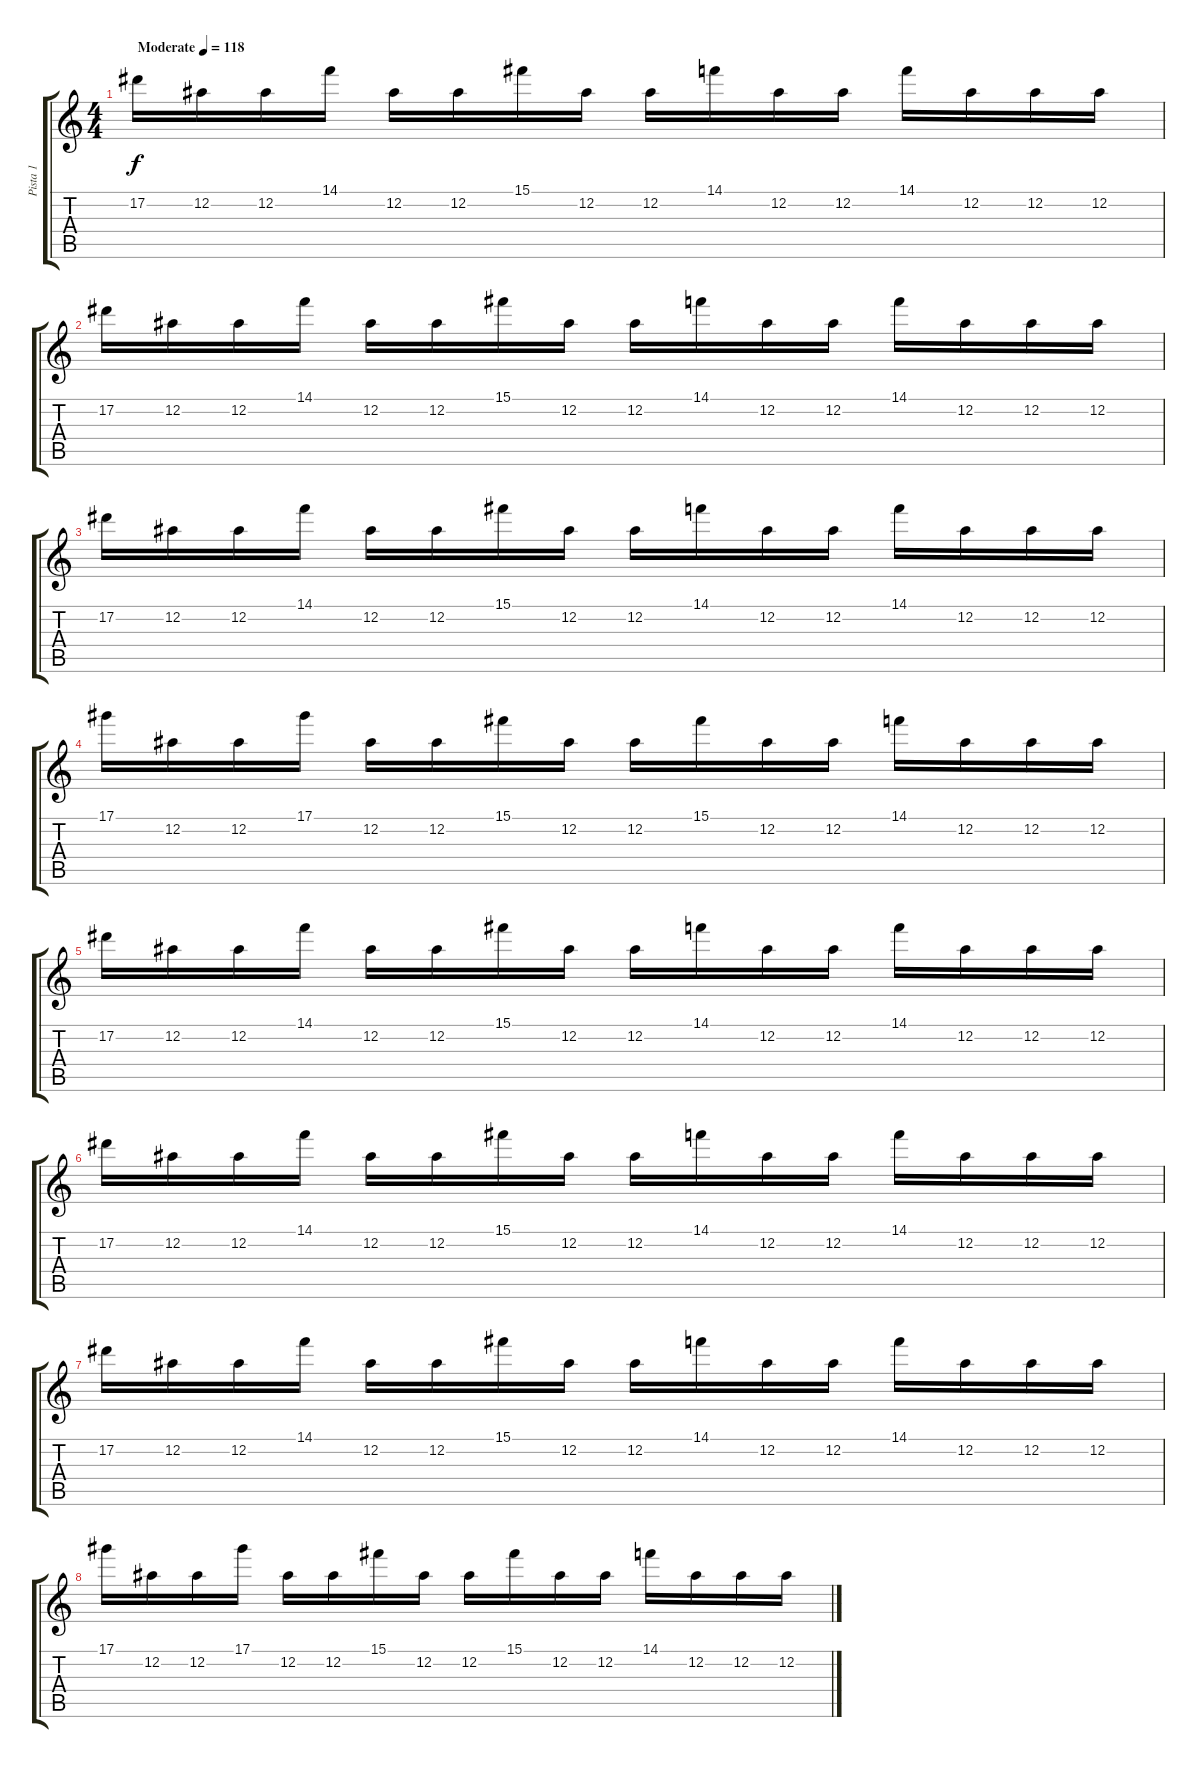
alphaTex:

\track ("Pista 1" "Pista 1") {instrument distortionguitar}
\staff {score tabs}
\tuning (Eb4 Bb3 Gb3 Db3 Ab2 Db2) {hide}
\ts (4 4)
\tempo (118 "Moderate")
\clef g2
\ks c
17.2.16{dy f volume 16 instrument distortionguitar} 12.2.16 12.2.16 14.1.16 12.2.16 12.2.16 15.1.16 12.2.16 12.2.16 14.1.16 12.2.16 12.2.16 14.1.16 12.2.16 12.2.16 12.2.16 |
17.2.16 12.2.16 12.2.16 14.1.16 12.2.16 12.2.16 15.1.16 12.2.16 12.2.16 14.1.16 12.2.16 12.2.16 14.1.16 12.2.16 12.2.16 12.2.16 |
17.2.16 12.2.16 12.2.16 14.1.16 12.2.16 12.2.16 15.1.16 12.2.16 12.2.16 14.1.16 12.2.16 12.2.16 14.1.16 12.2.16 12.2.16 12.2.16 |
17.1.16 12.2.16 12.2.16 17.1.16 12.2.16 12.2.16 15.1.16 12.2.16 12.2.16 15.1.16 12.2.16 12.2.16 14.1.16 12.2.16 12.2.16 12.2.16 |
17.2.16 12.2.16 12.2.16 14.1.16 12.2.16 12.2.16 15.1.16 12.2.16 12.2.16 14.1.16 12.2.16 12.2.16 14.1.16 12.2.16 12.2.16 12.2.16 |
17.2.16 12.2.16 12.2.16 14.1.16 12.2.16 12.2.16 15.1.16 12.2.16 12.2.16 14.1.16 12.2.16 12.2.16 14.1.16 12.2.16 12.2.16 12.2.16 |
17.2.16 12.2.16 12.2.16 14.1.16 12.2.16 12.2.16 15.1.16 12.2.16 12.2.16 14.1.16 12.2.16 12.2.16 14.1.16 12.2.16 12.2.16 12.2.16 |
17.1.16 12.2.16 12.2.16 17.1.16 12.2.16 12.2.16 15.1.16 12.2.16 12.2.16 15.1.16 12.2.16 12.2.16 14.1.16 12.2.16 12.2.16 12.2.16
